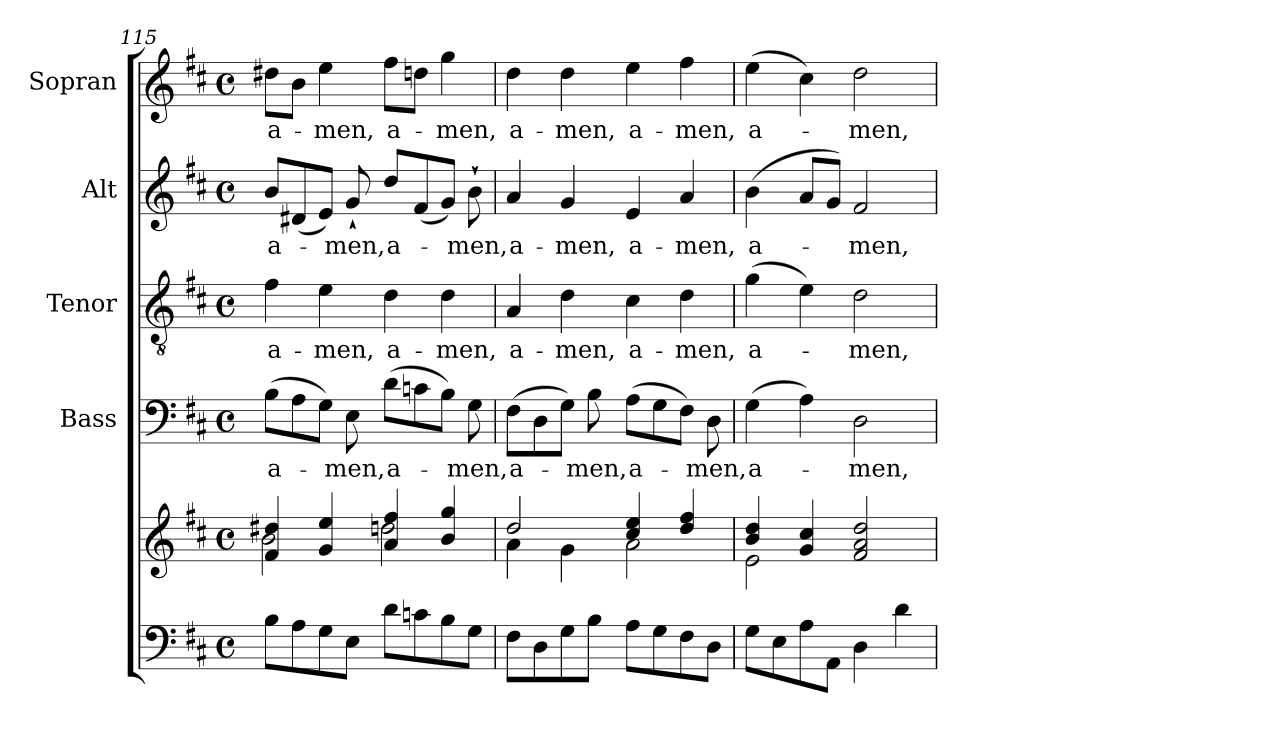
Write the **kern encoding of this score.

**kern	**kern	**kern	**text	**kern	**text	**kern	**text	**kern	**text
*part5	*part5	*part4	*part4	*part3	*part3	*part2	*part2	*part1	*part1
*staff6	*staff5	*staff4	*staff4	*staff3	*staff3	*staff2	*staff2	*staff1	*staff1
*	*	*I"Bass	*	*I"Tenor	*	*I"Alt	*	*I"Sopran	*
*	*	*I'B.	*	*I'T.	*	*I'A.	*	*I'S.	*
!!LO:LB:g=z
*clefF4	*clefG2	*clefF4	*	*clefGv2	*	*clefG2	*	*clefG2	*
*k[f#c#]	*k[f#c#]	*k[f#c#]	*	*k[f#c#]	*	*k[f#c#]	*	*k[f#c#]	*
*D:	*D:	*D:	*	*D:	*	*D:	*	*D:	*
*M4/4	*M4/4	*M4/4	*	*M4/4	*	*M4/4	*	*M4/4	*
*met(c)	*met(c)	*met(c)	*	*met(c)	*	*met(c)	*	*met(c)	*
=115	=115	=115	=115	=115	=115	=115	=115	=115	=115
*	*^	*	*	*	*	*	*	*	*
!	!	!	!	!LO:LY:b	!	!LO:LY:b	!	!LO:LY:b	!	!LO:LY:b
8B\L	4f#/ 4dd#X/	2b\	(>8B\L	a-	4f#\	a-	8b/L	a-	8dd#X\L	a-
8A\	.	.	8A\	.	.	.	(<8d#X/	.	8b\J	.
!	!	!	!	!	!	!LO:LY:b	!	!	!	!LO:LY:b
8G\	4g/ 4ee/	.	8G\J)	.	4e\	-men,	8e/J)	.	4ee\	-men,
!	!	!	!	!LO:LY:b	!	!	!	!LO:LY:b	!	!
8E\J	.	.	8E\	-men,	.	.	8g`</	-men,	.	.
!	!	!	!	!LO:LY:b	!	!LO:LY:b	!	!LO:LY:b	!	!LO:LY:b
8d\L	4a/ 4ff#/	2dd\	(>8d\L	a-	4d\	a-	8dd/L	a-	8ff#\L	a-
8cn\	.	.	8cn\	.	.	.	(<8f#/	.	8ddn\J	.
!	!	!	!	!	!	!LO:LY:b	!	!	!	!LO:LY:b
8B\	4b/ 4gg/	.	8B\J)	.	4d\	-men,	8g/J)	.	4gg\	-men,
!	!	!	!	!LO:LY:b	!	!	!	!LO:LY:b	!	!
8G\J	.	.	8G\	-men,	.	.	8b`>\	-men,	.	.
=116	=116	=116	=116	=116	=116	=116	=116	=116	=116	=116
!	!	!	!	!LO:LY:b	!	!LO:LY:b	!	!LO:LY:b	!	!LO:LY:b
8F#\L	2dd/	4a\	(>8F#\L	a-	4A/	a-	4a/	a-	4dd\	a-
8D\	.	.	8D\	.	.	.	.	.	.	.
!	!	!	!	!	!	!LO:LY:b	!	!LO:LY:b	!	!LO:LY:b
8G\	.	4g\	8G\J)	.	4d\	-men,	4g/	-men,	4dd\	-men,
!	!	!	!	!LO:LY:b	!	!	!	!	!	!
8B\J	.	.	8B\	-men,	.	.	.	.	.	.
!	!	!	!	!LO:LY:b	!	!LO:LY:b	!	!LO:LY:b	!	!LO:LY:b
8A\L	4cc#/ 4ee/	2a\	(>8A\L	a-	4c#\	a-	4e/	a-	4ee\	a-
8G\	.	.	8G\	.	.	.	.	.	.	.
!	!	!	!	!	!	!LO:LY:b	!	!LO:LY:b	!	!LO:LY:b
8F#\	4dd/ 4ff#/	.	8F#\J)	.	4d\	-men,	4a/	-men,	4ff#\	-men,
!	!	!	!	!LO:LY:b	!	!	!	!	!	!
8D\J	.	.	8D\	-men,	.	.	.	.	.	.
=117	=117	=117	=117	=117	=117	=117	=117	=117	=117	=117
!	!	!	!	!LO:LY:b	!	!LO:LY:b	!	!LO:LY:b	!	!LO:LY:b
8G\L	4b/ 4dd/	2e\	(>4G\	a-	(>4g\	a-	(>4b\	a-	(>4ee\	a-
8E\	.	.	.	.	.	.	.	.	.	.
8A\	4g/ 4cc#/	.	4A\)	.	4e\)	.	8a/L	.	4cc#\)	.
8AA\J	.	.	.	.	.	.	8g/J)	.	.	.
!	!	!	!	!LO:LY:b	!	!LO:LY:b	!	!LO:LY:b	!	!LO:LY:b
4D\	2f#/ 2a/ 2dd/	2ryy	2D\	-men,	2d\	-men,	2f#/	-men,	2dd\	-men,
4d\	.	.	.	.	.	.	.	.	.	.
*	*v	*v	*	*	*	*	*	*	*	*
=	=	=	=	=	=	=	=	=	=
*-	*-	*-	*-	*-	*-	*-	*-	*-	*-
